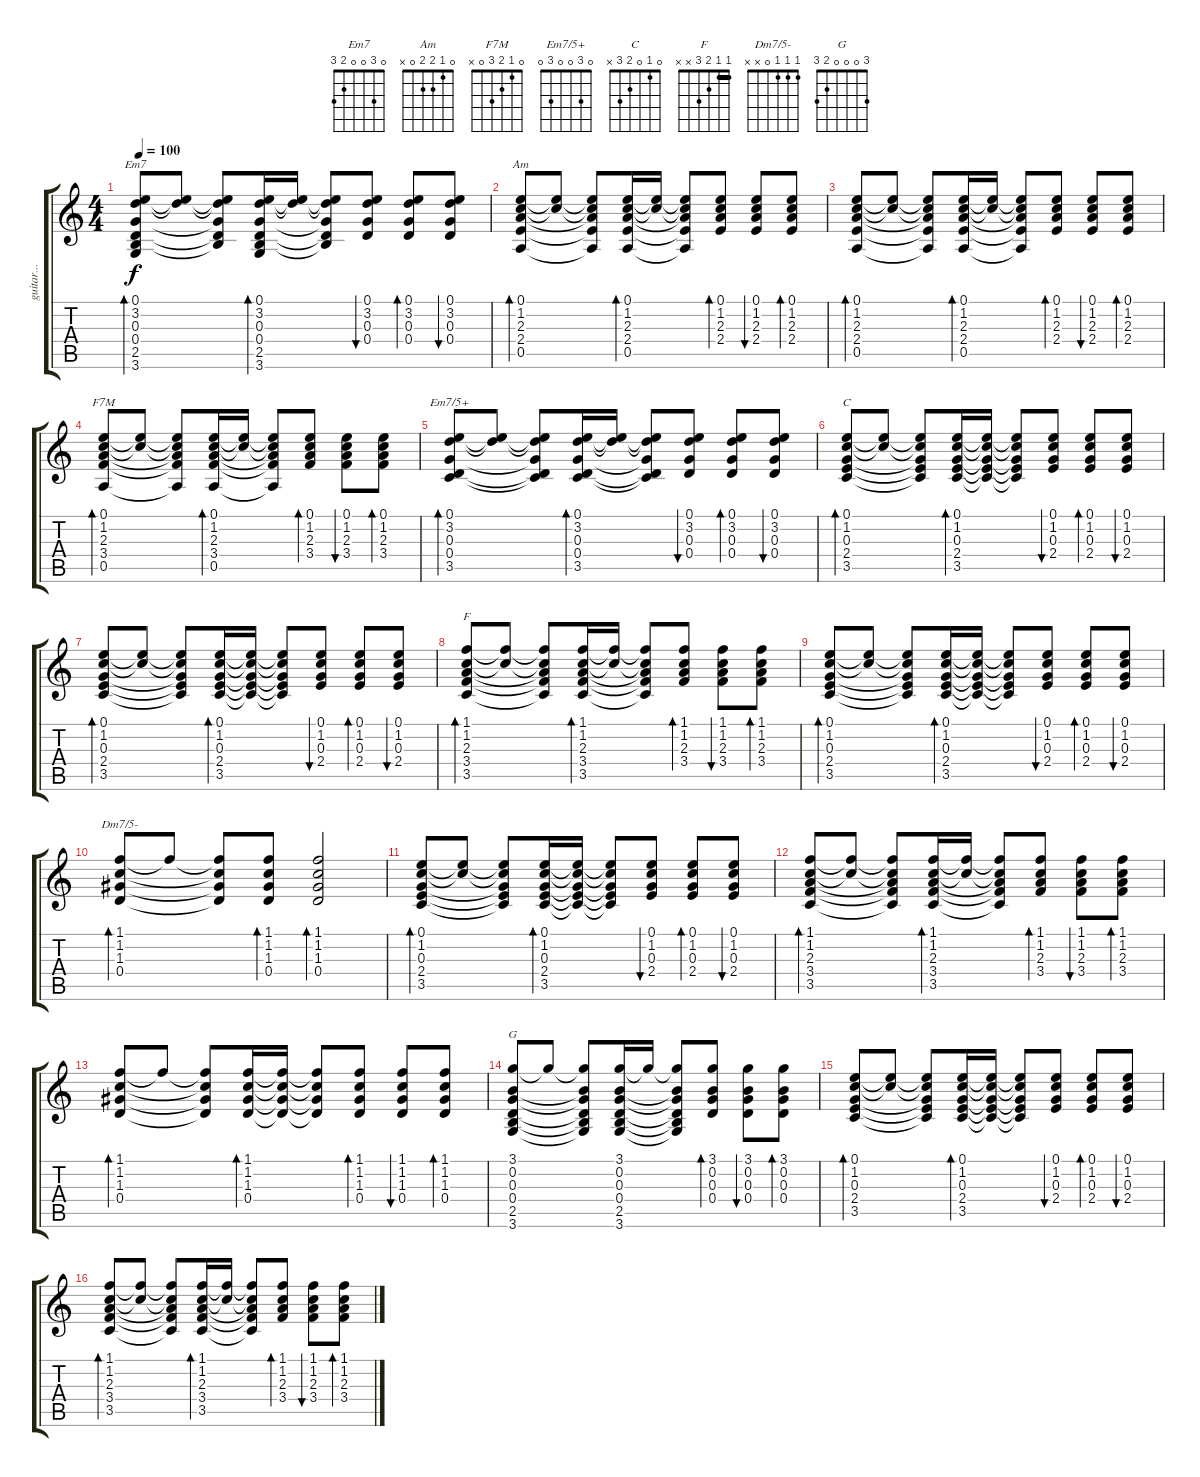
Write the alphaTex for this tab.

\track ("guitar..." "guitar...") {instrument acousticguitarsteel}
\staff {score tabs}
\tuning (E4 B3 G3 D3 A2 E2) {hide}
\chord ("Em7" 0 3 0 0 2 3)
\chord ("Am" 0 1 2 2 0 x)
\chord ("F7M" 0 1 2 3 0 x)
\chord ("Em7/5+" 0 3 0 0 3 0)
\chord ("C" 0 1 0 2 3 x)
\chord ("F" 1 1 2 3 x x) {barre 1}
\chord ("Dm7/5-" 1 1 1 0 x x)
\chord ("G" 3 0 0 0 2 3)
\ts (4 4)
\tempo 100
\clef g2
\ks c
(0.1 3.2 0.3 0.4 2.5 3.6).8{bd 30 ch "Em7" dy f} (0.1{t} 3.2{t}).8 (0.1{t} 3.2{t} 0.3{t} 0.4{t} 2.5{t}).8 (0.1 3.2 0.3 0.4 2.5 3.6).16{bd 30} (0.1{t} 3.2{t}).16 (0.1{t} 3.2{t} 0.3{t} 0.4{t} 2.5{t}).8 (0.1 3.2 0.3 0.4).8{bu 30} (0.1 3.2 0.3 0.4).8{bd 30} (0.1 3.2 0.3 0.4).8{bu 30} |
(0.1 1.2 2.3 2.4 0.5).8{bd 30 ch "Am"} (0.1{t} 1.2{t}).8 (0.1{t} 1.2{t} 2.3{t} 2.4{t} 0.5{t}).8 (0.1 1.2 2.3 2.4 0.5).16{bd 30} (0.1{t} 1.2{t}).16 (0.1{t} 1.2{t} 2.3{t} 2.4{t} 0.5{t}).8 (0.1 1.2 2.3 2.4).8{bd 30} (0.1 1.2 2.3 2.4).8{bu 30} (0.1 1.2 2.3 2.4).8{bd 30} |
(0.1 1.2 2.3 2.4 0.5).8{bd 30} (0.1{t} 1.2{t}).8 (0.1{t} 1.2{t} 2.3{t} 2.4{t} 0.5{t}).8 (0.1 1.2 2.3 2.4 0.5).16{bd 30} (0.1{t} 1.2{t}).16 (0.1{t} 1.2{t} 2.3{t} 2.4{t} 0.5{t}).8 (0.1 1.2 2.3 2.4).8{bd 30} (0.1 1.2 2.3 2.4).8{bu 30} (0.1 1.2 2.3 2.4).8{bd 30} |
(0.1 1.2 2.3 3.4 0.5).8{bd 30 ch "F7M"} (0.1{t} 1.2{t}).8 (0.1{t} 1.2{t} 2.3{t} 3.4{t} 0.5{t}).8 (0.1 1.2 2.3 3.4 0.5).16{bd 30} (0.1{t} 1.2{t}).16 (0.1{t} 1.2{t} 2.3{t} 3.4{t} 0.5{t}).8 (0.1 1.2 2.3 3.4).8{bd 30} (0.1 1.2 2.3 3.4).8{bu 30} (0.1 1.2 2.3 3.4).8{bd 30} |
(0.1 3.2 0.3 0.4 3.5).8{bd 30 ch "Em7/5+"} (0.1{t} 3.2{t}).8 (0.1{t} 3.2{t} 0.3{t} 0.4{t} 3.5{t}).8 (0.1 3.2 0.3 0.4 3.5).16{bd 30} (0.1{t} 3.2{t}).16 (0.1{t} 3.2{t} 0.3{t} 0.4{t} 3.5{t}).8 (0.1 3.2 0.3 0.4).8{bu 30} (0.1 3.2 0.3 0.4).8{bd 30} (0.1 3.2 0.3 0.4).8{bu 30} |
(0.1 1.2 0.3 2.4 3.5).8{bd 30 ch "C"} (0.1{t} 1.2{t}).8 (0.1{t} 1.2{t} 0.3{t} 2.4{t} 3.5{t}).8 (0.1 1.2 0.3 2.4 3.5).16{bd 30} (0.1{t} 1.2{t} 0.3{t} 2.4{t} 3.5{t}).16 (0.1{t} 1.2{t} 0.3{t} 2.4{t} 3.5{t}).8 (0.1 1.2 0.3 2.4).8{bu 30} (0.1 1.2 0.3 2.4).8{bd 30} (0.1 1.2 0.3 2.4).8{bu 30} |
(0.1 1.2 0.3 2.4 3.5).8{bd 30} (0.1{t} 1.2{t}).8 (0.1{t} 1.2{t} 0.3{t} 2.4{t} 3.5{t}).8 (0.1 1.2 0.3 2.4 3.5).16{bd 30} (0.1{t} 1.2{t} 0.3{t} 2.4{t} 3.5{t}).16 (0.1{t} 1.2{t} 0.3{t} 2.4{t} 3.5{t}).8 (0.1 1.2 0.3 2.4).8{bu 30} (0.1 1.2 0.3 2.4).8{bd 30} (0.1 1.2 0.3 2.4).8{bu 30} |
(1.1 1.2 2.3 3.4 3.5).8{bd 30 ch "F"} (1.1{t} 1.2{t}).8 (1.1{t} 1.2{t} 2.3{t} 3.4{t} 3.5{t}).8 (1.1 1.2 2.3 3.4 3.5).16{bd 30} (1.1{t} 1.2{t}).16 (1.1{t} 1.2{t} 2.3{t} 3.4{t} 3.5{t}).8 (1.1 1.2 2.3 3.4).8{bd 30} (1.1 1.2 2.3 3.4).8{bu 30} (1.1 1.2 2.3 3.4).8{bd 30} |
(0.1 1.2 0.3 2.4 3.5).8{bd 30} (0.1{t} 1.2{t}).8 (0.1{t} 1.2{t} 0.3{t} 2.4{t} 3.5{t}).8 (0.1 1.2 0.3 2.4 3.5).16{bd 30} (0.1{t} 1.2{t} 0.3{t} 2.4{t} 3.5{t}).16 (0.1{t} 1.2{t} 0.3{t} 2.4{t} 3.5{t}).8 (0.1 1.2 0.3 2.4).8{bu 30} (0.1 1.2 0.3 2.4).8{bd 30} (0.1 1.2 0.3 2.4).8{bu 30} |
(1.1 1.2 1.3 0.4).8{bd 30 ch "Dm7/5-"} 1.1{t}.8 (1.1{t} 1.2{t} 1.3{t} 0.4{t}).8 (1.1 1.2 1.3 0.4).8{bd 30} (1.1 1.2 1.3 0.4).2{bd 30} |
(0.1 1.2 0.3 2.4 3.5).8{bd 30} (0.1{t} 1.2{t}).8 (0.1{t} 1.2{t} 0.3{t} 2.4{t} 3.5{t}).8 (0.1 1.2 0.3 2.4 3.5).16{bd 30} (0.1{t} 1.2{t} 0.3{t} 2.4{t} 3.5{t}).16 (0.1{t} 1.2{t} 0.3{t} 2.4{t} 3.5{t}).8 (0.1 1.2 0.3 2.4).8{bu 30} (0.1 1.2 0.3 2.4).8{bd 30} (0.1 1.2 0.3 2.4).8{bu 30} |
(1.1 1.2 2.3 3.4 3.5).8{bd 30} (1.1{t} 1.2{t}).8 (1.1{t} 1.2{t} 2.3{t} 3.4{t} 3.5{t}).8 (1.1 1.2 2.3 3.4 3.5).16{bd 30} (1.1{t} 1.2{t}).16 (1.1{t} 1.2{t} 2.3{t} 3.4{t} 3.5{t}).8 (1.1 1.2 2.3 3.4).8{bd 30} (1.1 1.2 2.3 3.4).8{bu 30} (1.1 1.2 2.3 3.4).8{bd 30} |
(1.1 1.2 1.3 0.4).8{bd 30} 1.1{t}.8 (1.1{t} 1.2{t} 1.3{t} 0.4{t}).8 (1.1 1.2 1.3 0.4).16{bd 30} (1.1{t} 1.2{t} 1.3{t} 0.4{t}).16 (1.1{t} 1.2{t} 1.3{t} 0.4{t}).8 (1.1 1.2 1.3 0.4).8{bd 30} (1.1 1.2 1.3 0.4).8{bu 30} (1.1 1.2 1.3 0.4).8{bd 30} |
(3.1 0.2 0.3 0.4 2.5 3.6).8{ch "G"} 3.1{t}.8 (3.1{t} 0.2{t} 0.3{t} 0.4{t} 2.5{t} 3.6{t}).8 (3.1 0.2 0.3 0.4 2.5 3.6).16 3.1{t}.16 (3.1{t} 0.2{t} 0.3{t} 0.4{t} 2.5{t} 3.6{t}).8 (3.1 0.2 0.3 0.4).8{bd 30} (3.1 0.2 0.3 0.4).8{bu 30} (3.1 0.2 0.3 0.4).8{bd 30} |
(0.1 1.2 0.3 2.4 3.5).8{bd 30} (0.1{t} 1.2{t}).8 (0.1{t} 1.2{t} 0.3{t} 2.4{t} 3.5{t}).8 (0.1 1.2 0.3 2.4 3.5).16{bd 30} (0.1{t} 1.2{t} 0.3{t} 2.4{t} 3.5{t}).16 (0.1{t} 1.2{t} 0.3{t} 2.4{t} 3.5{t}).8 (0.1 1.2 0.3 2.4).8{bu 30} (0.1 1.2 0.3 2.4).8{bd 30} (0.1 1.2 0.3 2.4).8{bu 30} |
(1.1 1.2 2.3 3.4 3.5).8{bd 30} (1.1{t} 1.2{t}).8 (1.1{t} 1.2{t} 2.3{t} 3.4{t} 3.5{t}).8 (1.1 1.2 2.3 3.4 3.5).16{bd 30} (1.1{t} 1.2{t}).16 (1.1{t} 1.2{t} 2.3{t} 3.4{t} 3.5{t}).8 (1.1 1.2 2.3 3.4).8{bd 30} (1.1 1.2 2.3 3.4).8{bu 30} (1.1 1.2 2.3 3.4).8{bd 30}
